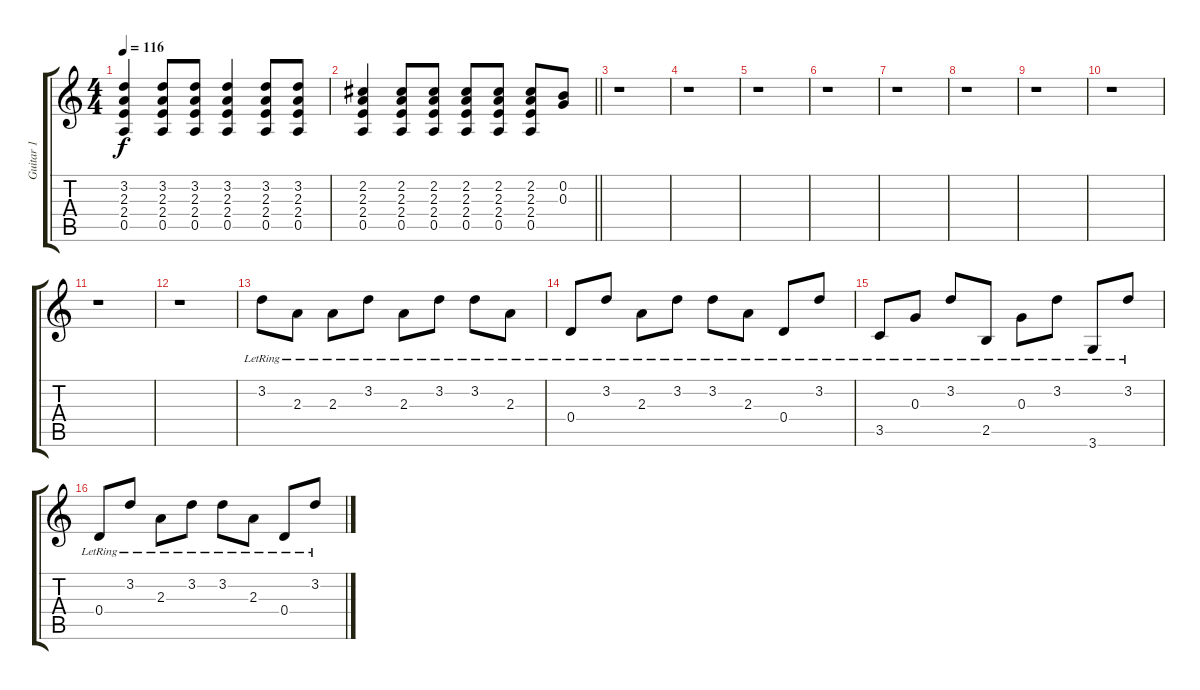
\track ("Guitar 1" "Guitar 1") {instrument acousticguitarnylon}
\staff {score tabs}
\tuning (E4 B3 G3 D3 A2 E2) {hide}
\ts (4 4)
\tempo 116
\clef g2
\ks c
(3.2 2.3 2.4 0.5).4{dy f} (3.2 2.3 2.4 0.5).8 (3.2 2.3 2.4 0.5).8 (3.2 2.3 2.4 0.5).4 (3.2 2.3 2.4 0.5).8 (3.2 2.3 2.4 0.5).8 |
\barLineRight lightlight
(2.2 2.3 2.4 0.5).4 (2.2 2.3 2.4 0.5).8 (2.2 2.3 2.4 0.5).8 (2.2 2.3 2.4 0.5).8 (2.2 2.3 2.4 0.5).8 (2.2 2.3 2.4 0.5).8 (0.2 0.3).8 |
r.1 |
r.1 |
r.1 |
r.1 |
r.1 |
r.1 |
r.1 |
r.1 |
r.1 |
r.1 |
3.2{lr}.8 2.3{lr}.8 2.3{lr}.8 3.2{lr}.8 2.3{lr}.8 3.2{lr}.8 3.2{lr}.8 2.3{lr}.8 |
0.4{lr}.8 3.2{lr}.8 2.3{lr}.8 3.2{lr}.8 3.2{lr}.8 2.3{lr}.8 0.4{lr}.8 3.2{lr}.8 |
3.5{lr}.8 0.3{lr}.8 3.2{lr}.8 2.5{lr}.8 0.3{lr}.8 3.2{lr}.8 3.6{lr}.8 3.2{lr}.8 |
0.4{lr}.8 3.2{lr}.8 2.3{lr}.8 3.2{lr}.8 3.2{lr}.8 2.3{lr}.8 0.4{lr}.8 3.2{lr}.8
